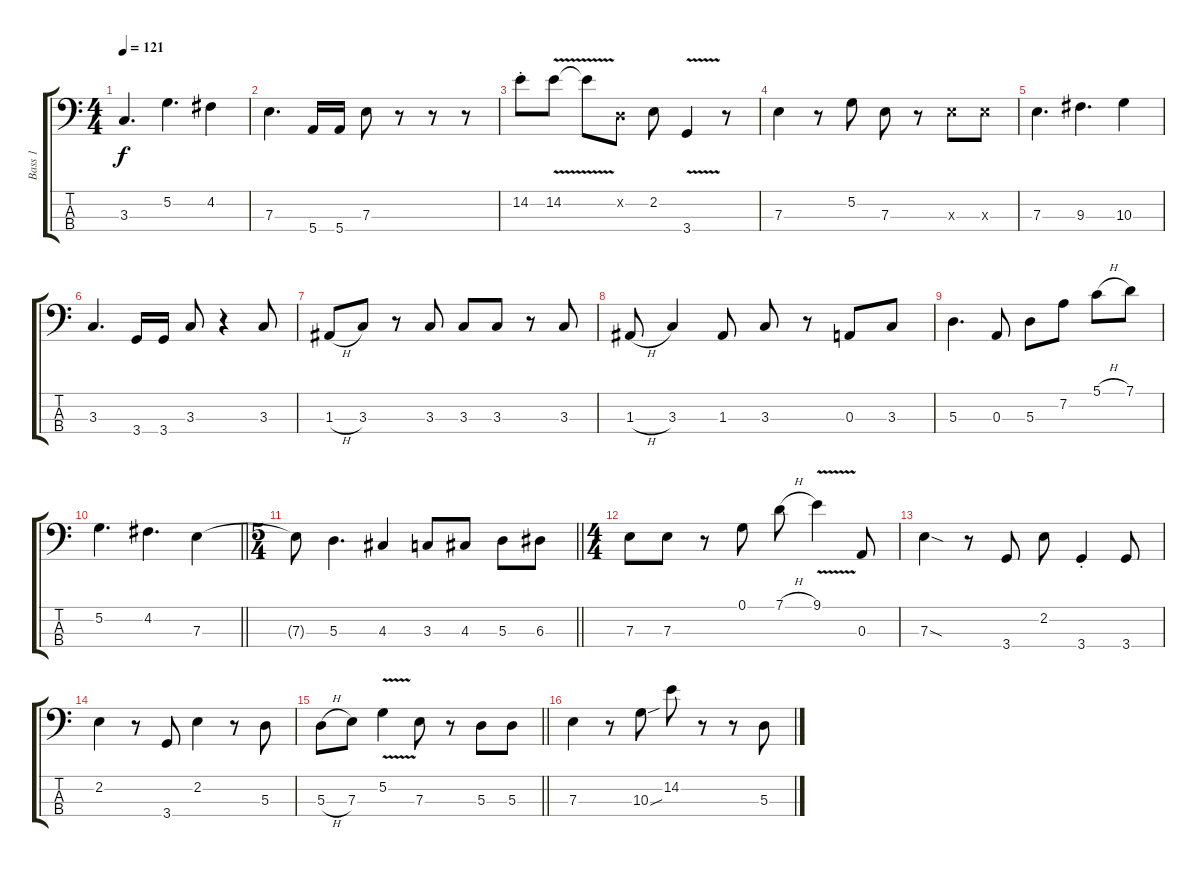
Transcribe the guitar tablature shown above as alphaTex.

\track ("Bass 1" "Bass 1") {instrument electricbassfinger}
\staff {score tabs}
\tuning (G2 D2 A1 E1) {hide}
\ts (4 4)
\tempo 121
\clef f4
\ks c
3.3.4{d dy f} 5.2.4{d} 4.2.4 |
7.3.4{d} 5.4.16 5.4.16 7.3.8 r.8 r.8 r.8 |
14.2{st}.8 14.2{v}.8 14.2{t}.8 0.2{x}.8 2.2.8 3.4{v}.4 r.8 |
7.3.4 r.8 5.2.8 7.3.8 r.8 7.3{x}.8 7.3{x}.8 |
7.3.4{d} 9.3.4{d} 10.3.4 |
3.3.4{d} 3.4.16 3.4.16 3.3.8 r.4 3.3.8 |
1.3{h}.8 3.3.8 r.8 3.3.8 3.3.8 3.3.8 r.8 3.3.8 |
1.3{h}.8 3.3.4 1.3.8 3.3.8 r.8 0.3.8 3.3.8 |
5.3.4{d} 0.3.8 5.3.8 7.2.8 5.1{h}.8 7.1.8 |
\barLineRight lightlight
5.2.4{d} 4.2.4{d} 7.3.4 |
\ts (5 4)
\barLineRight lightlight
7.3{t}.8 5.3.4{d} 4.3.4 3.3.8 4.3.8 5.3.8 6.3.8 |
\ts (4 4)
7.3.8 7.3.8 r.8 0.1.8 7.1{h}.8 9.1{v}.4 0.3.8 |
7.3{sod}.4 r.8 3.4.8 2.2.8 3.4{st}.4 3.4.8 |
2.2.4 r.8 3.4.8 2.2.4 r.8 5.3.8 |
\barLineRight lightlight
5.3{h}.8 7.3.8 5.2{v}.4 7.3.8 r.8 5.3.8 5.3.8 |
7.3.4 r.8 10.3{sou}.8 14.2.8 r.8 r.8 5.3.8
